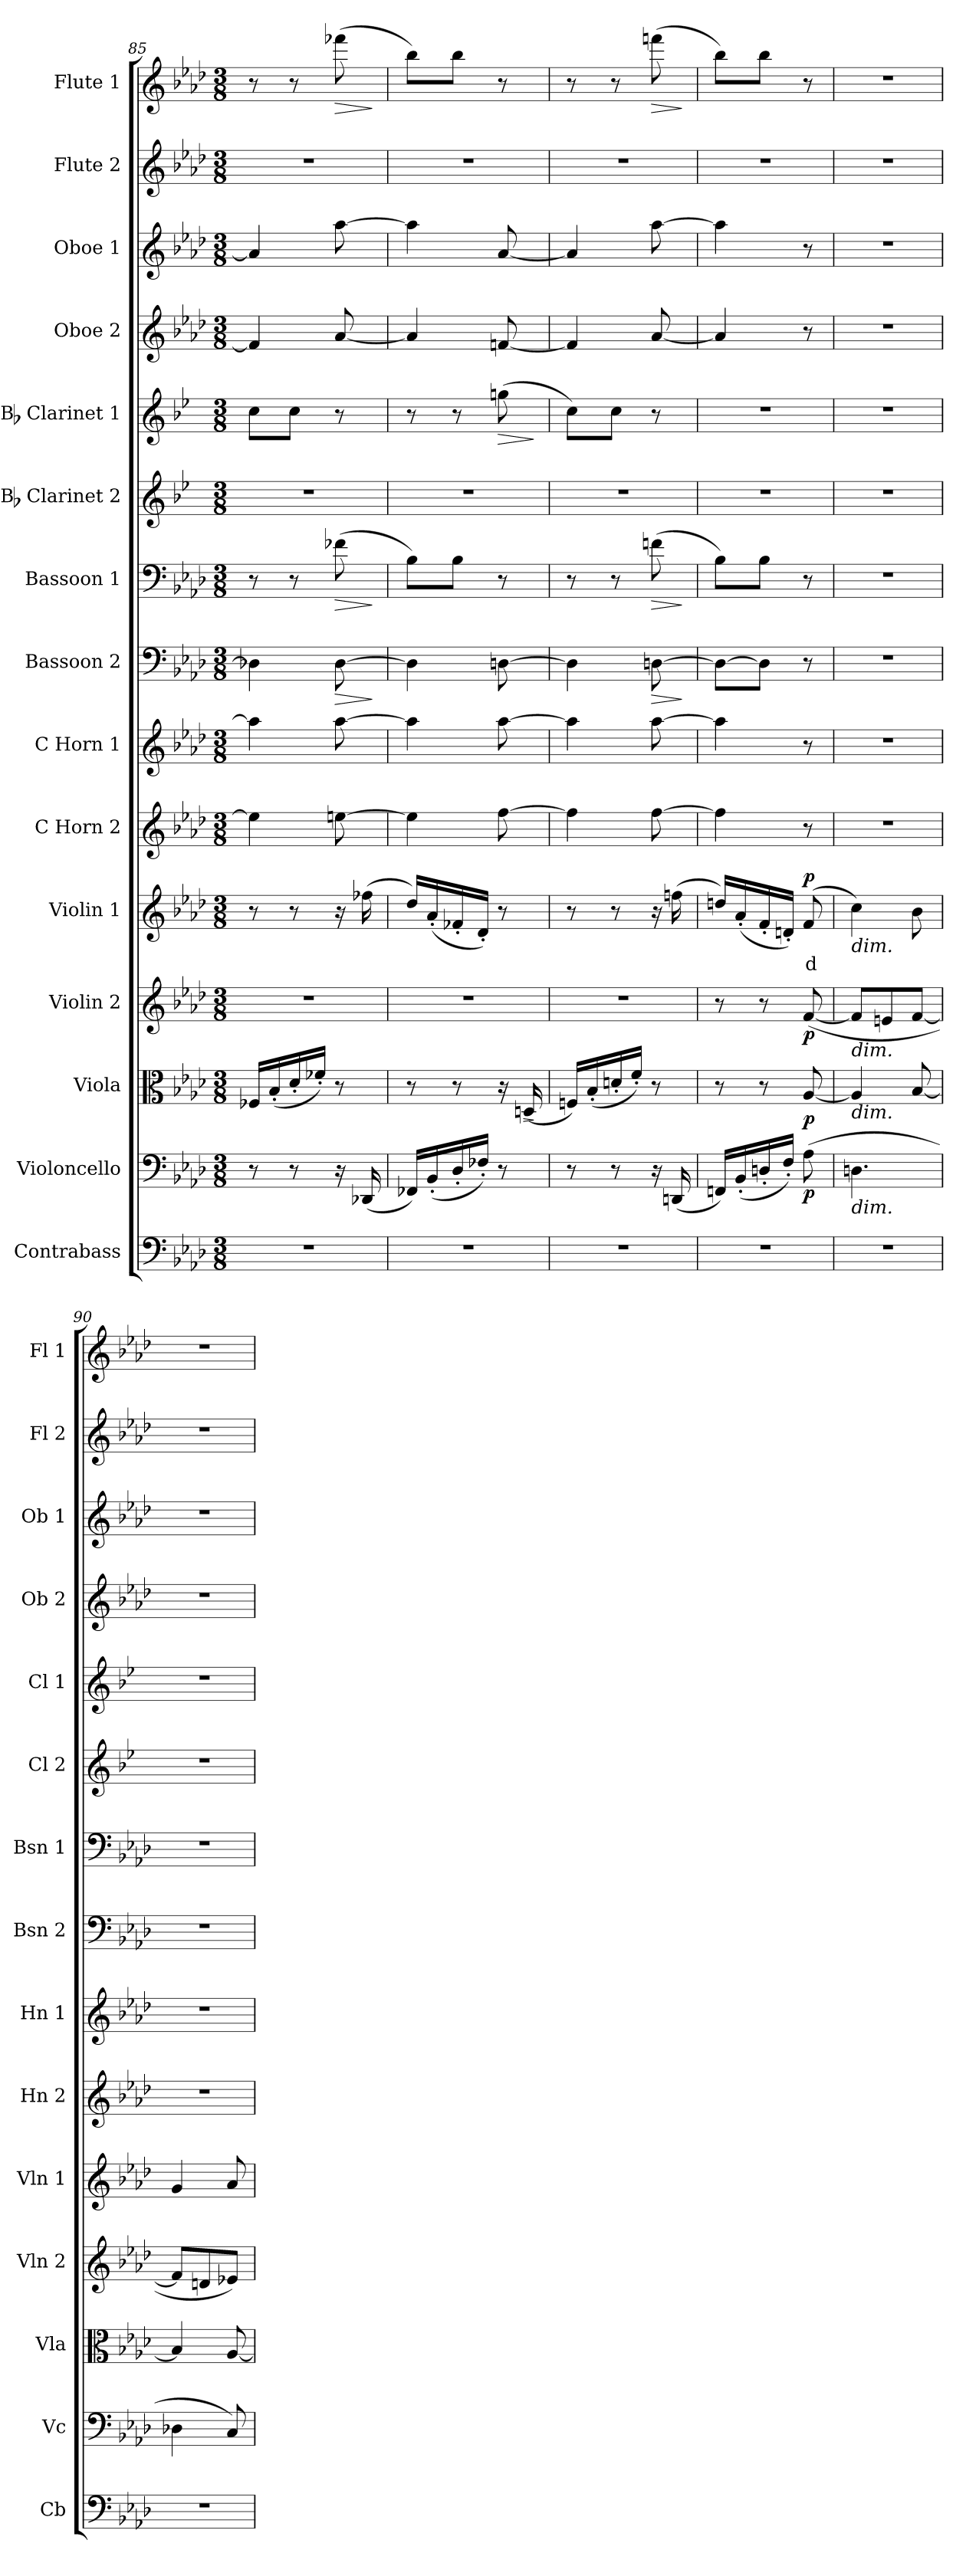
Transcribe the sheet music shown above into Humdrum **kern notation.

**kern	**kern	**dynam	**kern	**dynam	**kern	**dynam	**kern	**text	**dynam	**kern	**kern	**kern	**dynam	**kern	**dynam	**kern	**kern	**dynam	**kern	**kern	**kern	**kern	**dynam
*part15	*part14	*part14	*part13	*part13	*part12	*part12	*part11	*part11	*part11	*part10	*part9	*part8	*part8	*part7	*part7	*part6	*part5	*part5	*part4	*part3	*part2	*part1	*part1
*staff15	*staff14	*staff14	*staff13	*staff13	*staff12	*staff12	*staff11	*staff11	*staff11	*staff10	*staff9	*staff8	*staff8	*staff7	*staff7	*staff6	*staff5	*staff5	*staff4	*staff3	*staff2	*staff1	*staff1
*I"Contrabass	*I"Violoncello	*	*I"Viola	*	*I"Violin 2	*	*I"Violin 1	*	*	*I"C Horn 2	*I"C Horn 1	*I"Bassoon 2	*	*I"Bassoon 1	*	*I"Bb Clarinet 2	*I"Bb Clarinet 1	*	*I"Oboe 2	*I"Oboe 1	*I"Flute 2	*I"Flute 1	*
*I'Cb	*I'Vc	*	*I'Vla	*	*I'Vln 2	*	*I'Vln 1	*	*	*I'Hn 2	*I'Hn 1	*I'Bsn 2	*	*I'Bsn 1	*	*I'Cl 2	*I'Cl 1	*	*I'Ob 2	*I'Ob 1	*I'Fl 2	*I'Fl 1	*
*clefF4	*clefF4	*	*clefC3	*	*clefG2	*	*clefG2	*	*	*clefG2	*clefG2	*clefF4	*	*clefF4	*	*clefG2	*clefG2	*	*clefG2	*clefG2	*clefG2	*clefG2	*
*ITrd7c12	*	*	*	*	*	*	*	*	*	*ITrd7c12	*ITrd7c12	*	*	*	*	*ITrd1c2	*ITrd1c2	*	*	*	*	*	*
*k[b-e-a-d-]	*k[b-e-a-d-]	*	*k[b-e-a-d-]	*	*k[b-e-a-d-]	*	*k[b-e-a-d-]	*	*	*k[b-e-a-d-]	*k[b-e-a-d-]	*k[b-e-a-d-]	*	*k[b-e-a-d-]	*	*k[b-e-a-d-]	*k[b-e-a-d-]	*	*k[b-e-a-d-]	*k[b-e-a-d-]	*k[b-e-a-d-]	*k[b-e-a-d-]	*
*M3/8	*M3/8	*	*M3/8	*	*M3/8	*	*M3/8	*	*	*M3/8	*M3/8	*M3/8	*	*M3/8	*	*M3/8	*M3/8	*	*M3/8	*M3/8	*M3/8	*M3/8	*
=85	=85	=85	=85	=85	=85	=85	=85	=85	=85	=85	=85	=85	=85	=85	=85	=85	=85	=85	=85	=85	=85	=85	=85
4.r	8r	.	16F-X/LL	.	4.r	.	8r	.	.	4e\]	4a-\]	4D-X\]	.	8r	.	4.r	8b-\L	.	4f-/]	4a-/]	4.r	8r	.
.	.	.	(16B-'/	.	.	.	.	.	.	.	.	.	.	.	.	.	.	.	.	.	.	.	.
.	8r	.	16d-'/	.	.	.	8r	.	.	.	.	.	.	8r	.	.	8b-\J	.	.	.	.	8r	.
.	.	.	16f-X'/JJ)	.	.	.	.	.	.	.	.	.	.	.	.	.	.	.	.	.	.	.	.
!	!	!	!	!	!	!	!	!	!	!	!	!	!LO:HP:b	!	!LO:HP:b	!	!	!	!	!	!	!	!LO:HP:b
.	16r	.	8r	.	.	.	16r	.	.	[8en\	[8a-\	[8D-\	>	(8f-X\	>	.	8r	.	[8a-/	[8aa-\	.	(8fff-X\	>
.	(16DD-X/	.	.	.	.	.	(16ff-X\	.	.	.	.	.	.	.	.	.	.	.	.	.	.	.	.
.	.	.	.	.	.	.	.	.	.	.	.	.	]	.	]	.	.	.	.	.	.	.	]
!!LO:PB:g=z
=86	=86	=86	=86	=86	=86	=86	=86	=86	=86	=86	=86	=86	=86	=86	=86	=86	=86	=86	=86	=86	=86	=86	=86
4.r	16FF-X/LL)	.	8r	.	4.r	.	16dd-/LL)	.	.	4e\]	4a-\]	4D-\]	.	8B-\L)	.	4.r	8r	.	4a-/]	4aa-\]	4.r	8bb-\L)	.
.	(16BB-'/	.	.	.	.	.	(16a-'/	.	.	.	.	.	.	.	.	.	.	.	.	.	.	.	.
.	16D-'/	.	8r	.	.	.	16f-X'/	.	.	.	.	.	.	8B-\J	.	.	8r	.	.	.	.	8bb-\J	.
.	16F-X'/JJ)	.	.	.	.	.	16d-'/JJ)	.	.	.	.	.	.	.	.	.	.	.	.	.	.	.	.
!	!	!	!	!	!	!	!	!	!	!	!	!	!	!	!	!	!	!LO:HP:b	!	!	!	!	!
.	8r	.	16r	.	.	.	8r	.	.	[8f\	[8a-\	[8Dn\	.	8r	.	.	(8ffn\	>	[8fn/	[8a-/	.	8r	.
!	!	!	!	!LO:HP:b	!	!	!	!	!	!	!	!	!	!	!	!	!	!	!	!	!	!	!
.	.	.	(16Dn/	>	.	.	.	.	.	.	.	.	.	.	.	.	.	.	.	.	.	.	.
.	.	.	.	]	.	.	.	.	.	.	.	.	.	.	.	.	.	]	.	.	.	.	.
=87	=87	=87	=87	=87	=87	=87	=87	=87	=87	=87	=87	=87	=87	=87	=87	=87	=87	=87	=87	=87	=87	=87	=87
4.r	8r	.	16Fn/LL)	.	4.r	.	8r	.	.	4f\]	4a-\]	4D\]	.	8r	.	4.r	8b-\L)	.	4f/]	4a-/]	4.r	8r	.
.	.	.	(16B-'/	.	.	.	.	.	.	.	.	.	.	.	.	.	.	.	.	.	.	.	.
.	8r	.	16dn'/	.	.	.	8r	.	.	.	.	.	.	8r	.	.	8b-\J	.	.	.	.	8r	.
.	.	.	16f'/JJ)	.	.	.	.	.	.	.	.	.	.	.	.	.	.	.	.	.	.	.	.
!	!	!	!	!	!	!	!	!	!	!	!	!	!LO:HP:b	!	!LO:HP:b	!	!	!	!	!	!	!	!LO:HP:b
.	16r	.	8r	.	.	.	16r	.	.	[8f\	[8a-\	[8Dn\	>	(8fn\	>	.	8r	.	[8a-/	[8aa-\	.	(8fffn\	>
.	(16DDn/	.	.	.	.	.	(16ffn\	.	.	.	.	.	.	.	.	.	.	.	.	.	.	.	.
.	.	.	.	.	.	.	.	.	.	.	.	.	]	.	]	.	.	.	.	.	.	.	]
=88	=88	=88	=88	=88	=88	=88	=88	=88	=88	=88	=88	=88	=88	=88	=88	=88	=88	=88	=88	=88	=88	=88	=88
4.r	16FFn/LL)	.	8r	.	8r	.	16ddn/LL)	.	.	4f\]	4a-\]	8D\L_	.	8B-\L)	.	4.r	4.r	.	4a-/]	4aa-\]	4.r	8bb-\L)	.
.	(16BB-'/	.	.	.	.	.	(16a-'/	.	.	.	.	.	.	.	.	.	.	.	.	.	.	.	.
.	16Dn'/	.	8r	.	8r	.	16f'/	.	.	.	.	8D\J]	.	8B-\J	.	.	.	.	.	.	.	8bb-\J	.
.	16F'/JJ)	.	.	.	.	.	16dn'/JJ)	.	.	.	.	.	.	.	.	.	.	.	.	.	.	.	.
!	!	!LO:DY:b	!	!LO:DY:b	!	!LO:DY:b	!	!LO:LY:b:color=#FF0000	!LO:DY:b	!	!	!	!	!	!	!	!	!	!	!	!	!	!
.	(8A-\	p	[8A-/	p	([8f/	p	(8f/	d	p	8r	8r	8r	.	8r	.	.	.	.	8r	8r	.	8r	.
=89	=89	=89	=89	=89	=89	=89	=89	=89	=89	=89	=89	=89	=89	=89	=89	=89	=89	=89	=89	=89	=89	=89	=89
!	!	!	!	!	!	!	!LO:TX:b:i:t=dim.	!	!	!	!	!	!	!	!	!	!	!	!	!	!	!	!
!	!	!	!	!	!LO:TX:b:i:t=dim.	!	!	!	!	!	!	!	!	!	!	!	!	!	!	!	!	!	!
!	!	!	!LO:TX:b:i:t=dim.	!	!	!	!	!	!	!	!	!	!	!	!	!	!	!	!	!	!	!	!
!	!LO:TX:b:i:t=dim.	!	!	!	!	!	!	!	!	!	!	!	!	!	!	!	!	!	!	!	!	!	!
4.r	4.Dn\	.	4A-/]	.	8f/L]	.	4cc\)	.	.	4.r	4.r	4.r	.	4.r	.	4.r	4.r	.	4.r	4.r	4.r	4.r	.
.	.	.	.	.	8en/	.	.	.	.	.	.	.	.	.	.	.	.	.	.	.	.	.	.
.	.	.	[8B-/	.	[8f/J	.	8b-\	.	.	.	.	.	.	.	.	.	.	.	.	.	.	.	.
=90	=90	=90	=90	=90	=90	=90	=90	=90	=90	=90	=90	=90	=90	=90	=90	=90	=90	=90	=90	=90	=90	=90	=90
4.r	4D-X\	.	4B-/]	.	8f/L]	.	4g/	.	.	4.r	4.r	4.r	.	4.r	.	4.r	4.r	.	4.r	4.r	4.r	4.r	.
.	.	.	.	.	8dn/	.	.	.	.	.	.	.	.	.	.	.	.	.	.	.	.	.	.
.	8C/)	.	[8A-/	.	8e-X/J)	.	8a-/	.	.	.	.	.	.	.	.	.	.	.	.	.	.	.	.
=	=	=	=	=	=	=	=	=	=	=	=	=	=	=	=	=	=	=	=	=	=	=	=
*-	*-	*-	*-	*-	*-	*-	*-	*-	*-	*-	*-	*-	*-	*-	*-	*-	*-	*-	*-	*-	*-	*-	*-
